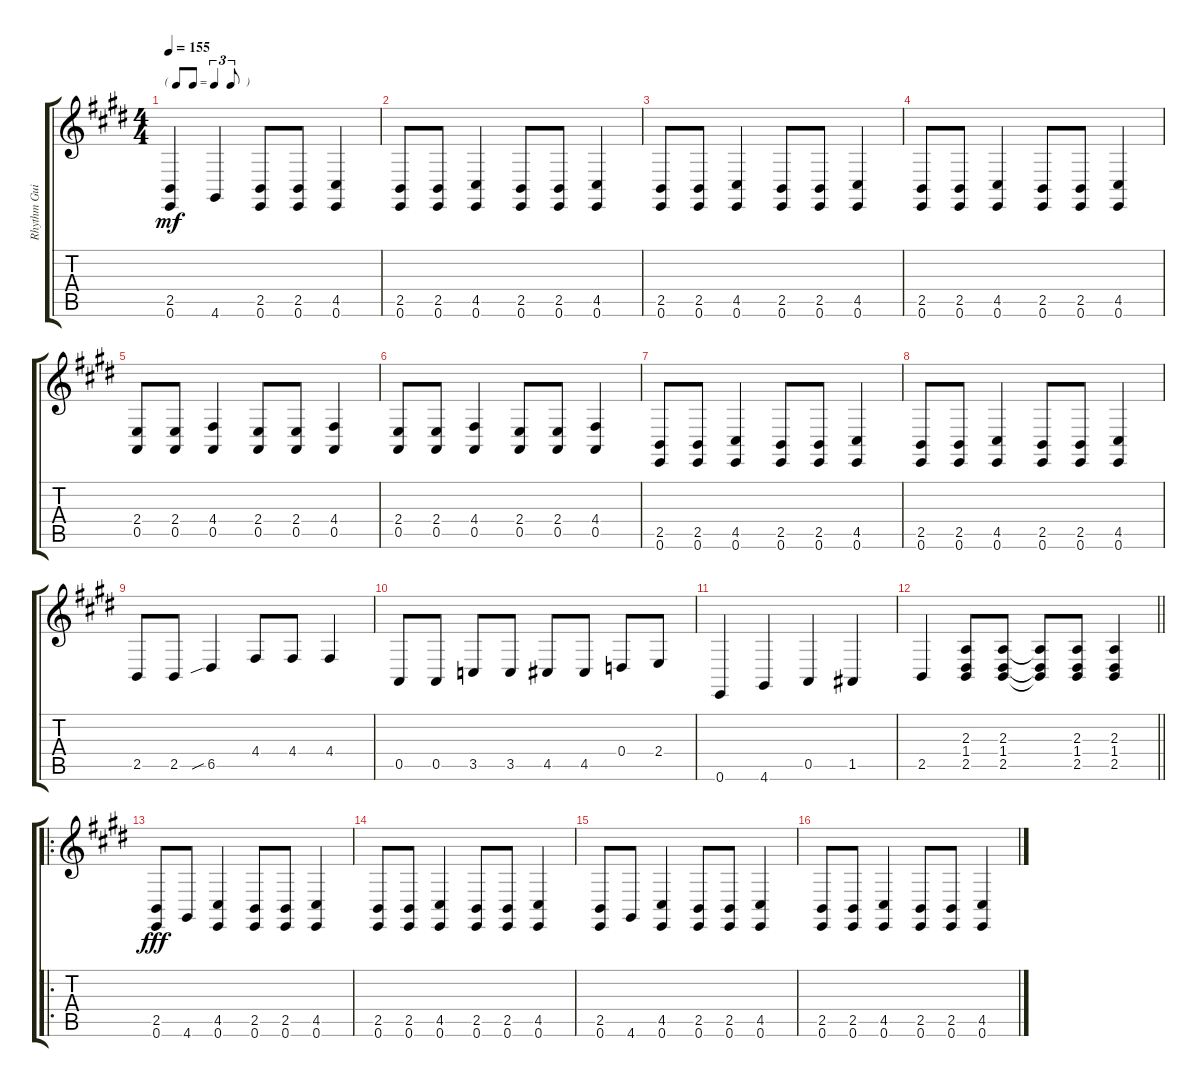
\track ("Rhythm Guitar" "Rhythm Gui") {instrument acousticgrandpiano}
\staff {score tabs}
\tuning (E4 B3 G3 D3 A2 E2) {hide}
\ts (4 4)
\tf triplet8th
\tempo 155
\clef g2
\ks e
(2.5 0.6).4{dy mf instrument acousticgrandpiano} 4.6.4 (2.5 0.6).8 (2.5 0.6).8 (4.5 0.6).4 |
\ks c#minor
(2.5 0.6).8 (2.5 0.6).8 (4.5 0.6).4 (2.5 0.6).8 (2.5 0.6).8 (4.5 0.6).4 |
(2.5 0.6).8 (2.5 0.6).8 (4.5 0.6).4 (2.5 0.6).8 (2.5 0.6).8 (4.5 0.6).4 |
(2.5 0.6).8 (2.5 0.6).8 (4.5 0.6).4 (2.5 0.6).8 (2.5 0.6).8 (4.5 0.6).4 |
\ks e
(2.4 0.5).8 (2.4 0.5).8 (4.4 0.5).4 (2.4 0.5).8 (2.4 0.5).8 (4.4 0.5).4 |
\ks c#minor
(2.4 0.5).8 (2.4 0.5).8 (4.4 0.5).4 (2.4 0.5).8 (2.4 0.5).8 (4.4 0.5).4 |
(2.5 0.6).8 (2.5 0.6).8 (4.5 0.6).4 (2.5 0.6).8 (2.5 0.6).8 (4.5 0.6).4 |
(2.5 0.6).8 (2.5 0.6).8 (4.5 0.6).4 (2.5 0.6).8 (2.5 0.6).8 (4.5 0.6).4 |
\ks e
2.5.8 2.5.8 6.5{sib}.4 4.4.8 4.4.8 4.4.4 |
\ks c#minor
0.5.8 0.5.8 3.5.8 3.5.8 4.5.8 4.5.8 0.4.8 2.4.8 |
0.6.4 4.6.4 0.5.4 1.5.4 |
\barLineRight lightlight
2.5.4 (2.3 1.4 2.5).8 (2.3 1.4 2.5).8 (2.3{t} 1.4{t} 2.5{t}).8 (2.3 1.4 2.5).8 (2.3 1.4 2.5).4 |
\ro
\ks e
(2.5 0.6).8{dy fff} 4.6.8 (4.5 0.6).4 (2.5 0.6).8 (2.5 0.6).8 (4.5 0.6).4 |
\ks c#minor
(2.5 0.6).8 (2.5 0.6).8 (4.5 0.6).4 (2.5 0.6).8 (2.5 0.6).8 (4.5 0.6).4 |
(2.5 0.6).8 4.6.8 (4.5 0.6).4 (2.5 0.6).8 (2.5 0.6).8 (4.5 0.6).4 |
(2.5 0.6).8 (2.5 0.6).8 (4.5 0.6).4 (2.5 0.6).8 (2.5 0.6).8 (4.5 0.6).4
